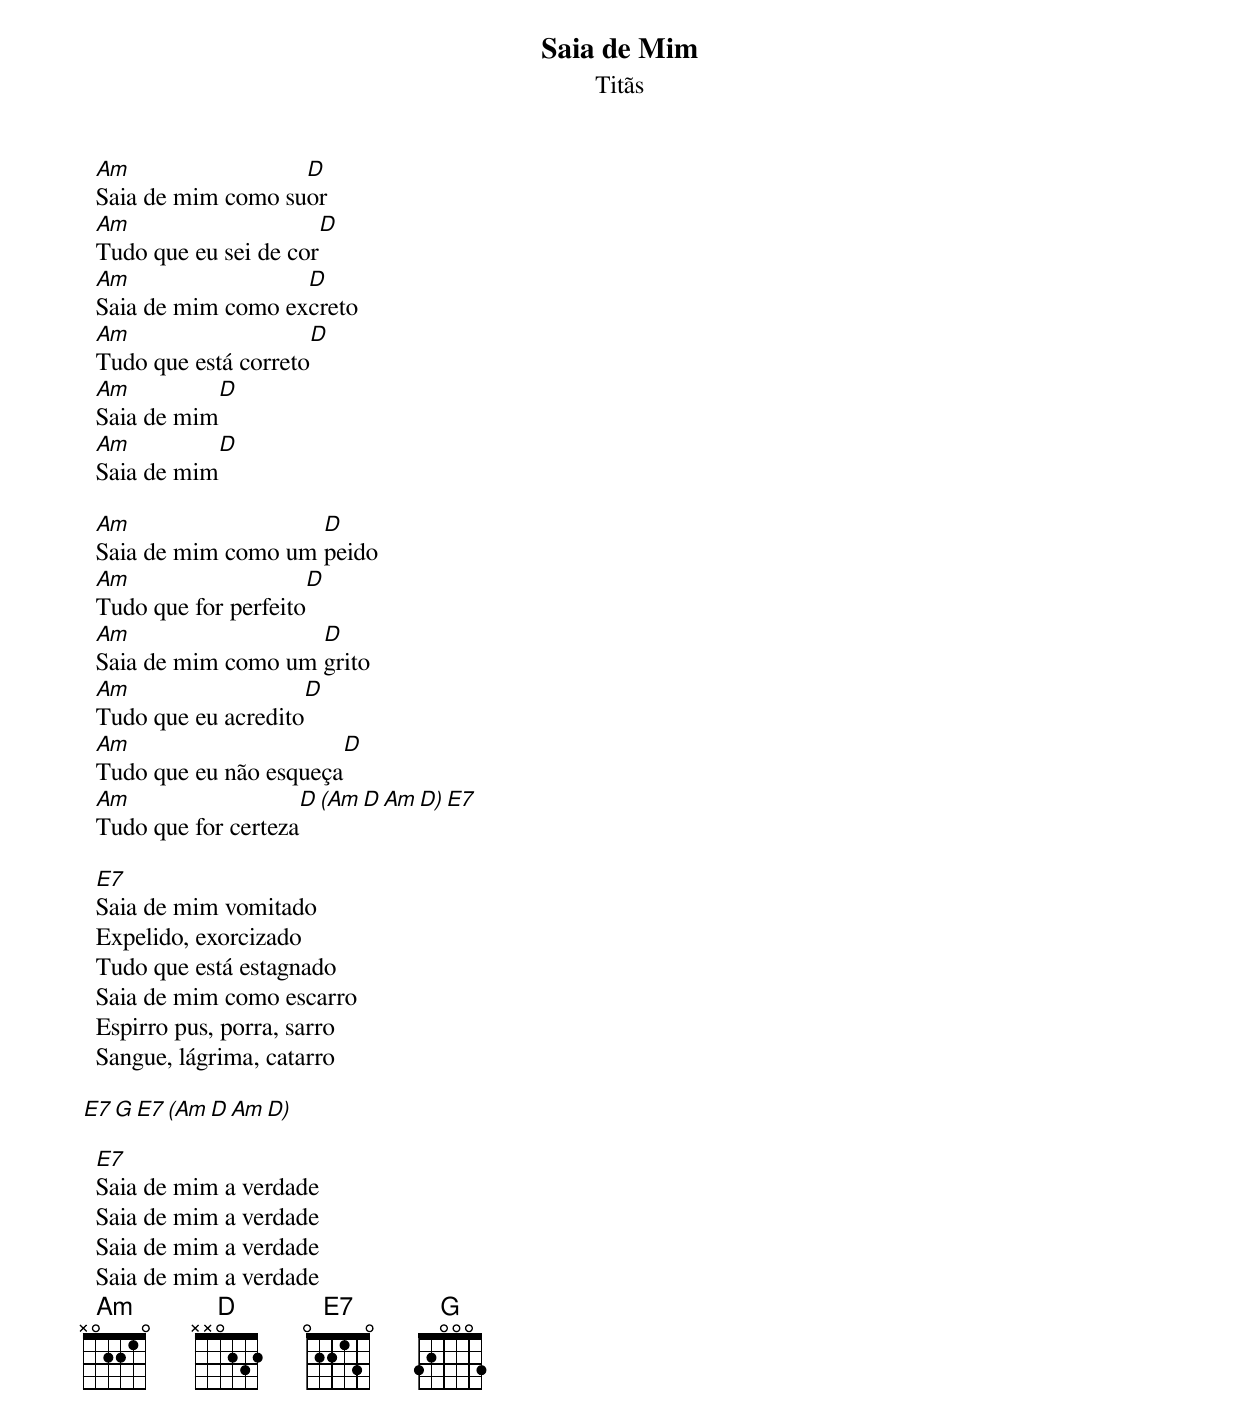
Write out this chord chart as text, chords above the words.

Saia de Mim
Titãs

  Am                 D
  Saia de mim como suor
  Am                      D
  Tudo que eu sei de cor
  Am                 D
  Saia de mim como excreto
  Am                    D
  Tudo que está correto
  Am          D
  Saia de mim
  Am          D
  Saia de mim

  Am                  D
  Saia de mim como um peido
  Am                     D
  Tudo que for perfeito
  Am                  D
  Saia de mim como um grito
  Am                   D
  Tudo que eu acredito
  Am                      D
  Tudo que eu não esqueça
  Am                   D     (Am  D  Am  D)  E7
  Tudo que for certeza

  E7
  Saia de mim vomitado
  Expelido, exorcizado
  Tudo que está estagnado
  Saia de mim como escarro
  Espirro pus, porra, sarro
  Sangue, lágrima, catarro

     E7  G  E7  (Am  D  Am  D)

  E7
  Saia de mim a verdade
  Saia de mim a verdade
  Saia de mim a verdade
  Saia de mim a verdade
